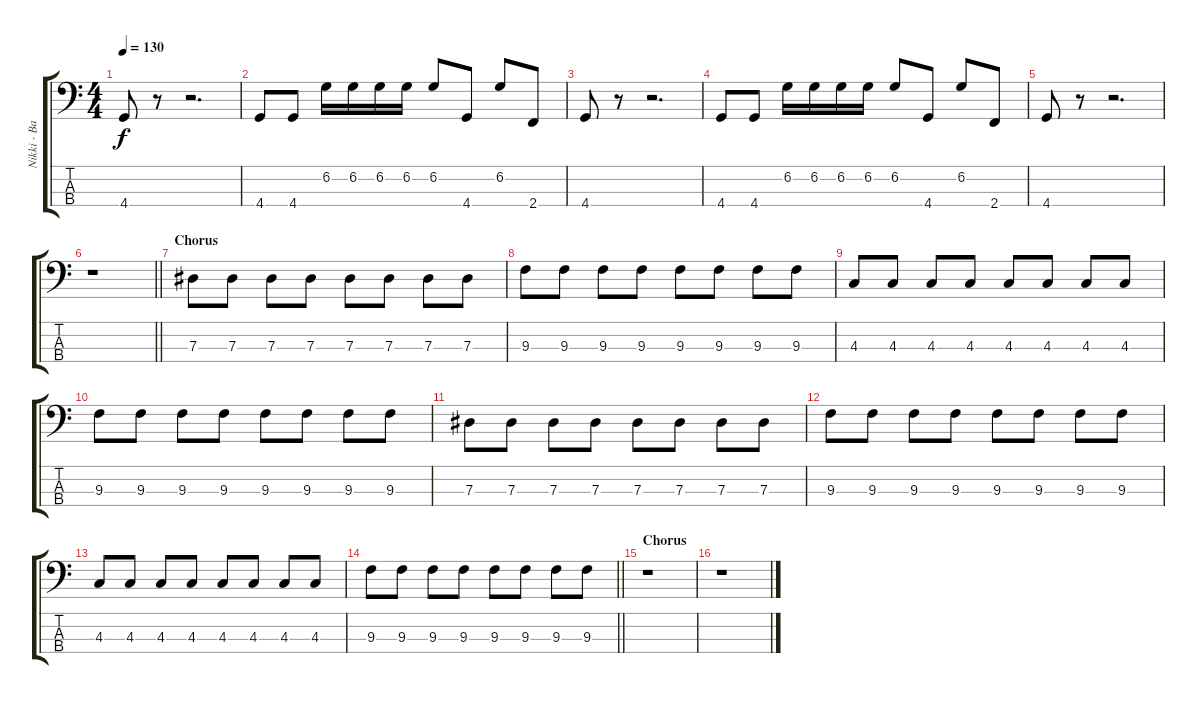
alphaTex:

\track ("Nikki - Bass" "Nikki - Ba") {instrument electricbassfinger}
\staff {score tabs}
\tuning (Gb2 Db2 Ab1 Eb1) {hide}
\ts (4 4)
\tempo 130
\clef f4
\ks c
4.4.8{dy f} r.8 r.2{d} |
4.4.8 4.4.8 6.2.16 6.2.16 6.2.16 6.2.16 6.2.8 4.4.8 6.2.8 2.4.8 |
4.4.8 r.8 r.2{d} |
4.4.8 4.4.8 6.2.16 6.2.16 6.2.16 6.2.16 6.2.8 4.4.8 6.2.8 2.4.8 |
4.4.8 r.8 r.2{d} |
\barLineRight lightlight
r.1 |
\section ("" "Chorus")
7.3.8 7.3.8 7.3.8 7.3.8 7.3.8 7.3.8 7.3.8 7.3.8 |
9.3.8 9.3.8 9.3.8 9.3.8 9.3.8 9.3.8 9.3.8 9.3.8 |
4.3.8 4.3.8 4.3.8 4.3.8 4.3.8 4.3.8 4.3.8 4.3.8 |
9.3.8 9.3.8 9.3.8 9.3.8 9.3.8 9.3.8 9.3.8 9.3.8 |
7.3.8 7.3.8 7.3.8 7.3.8 7.3.8 7.3.8 7.3.8 7.3.8 |
9.3.8 9.3.8 9.3.8 9.3.8 9.3.8 9.3.8 9.3.8 9.3.8 |
4.3.8 4.3.8 4.3.8 4.3.8 4.3.8 4.3.8 4.3.8 4.3.8 |
\barLineRight lightlight
9.3.8 9.3.8 9.3.8 9.3.8 9.3.8 9.3.8 9.3.8 9.3.8 |
\section ("" "Chorus")
r.1 |
r.1
